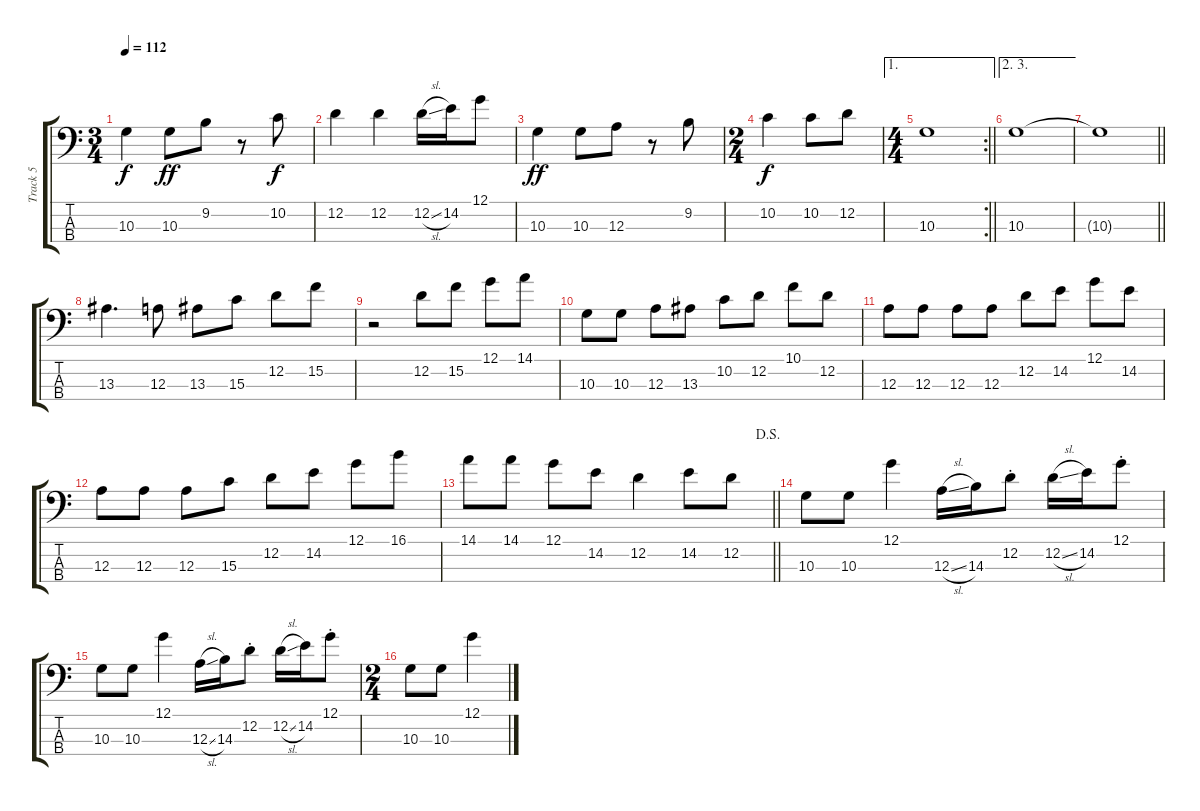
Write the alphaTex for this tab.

\track ("Track 5" "Track 5") {instrument electricbassfinger}
\staff {score tabs}
\tuning (G2 D2 A1 E1) {hide}
\ts (3 4)
\tempo 112
\clef f4
\ks c
10.3.4{dy f} 10.3.8{dy ff} 9.2.8 r.8 10.2.8{dy f} |
12.2.4 12.2.4 12.2{sl}.16 14.2.16 12.1.8 |
10.3.4{dy ff} 10.3.8 12.3.8 r.8 9.2.8 |
\ts (2 4)
10.2.4{dy f} 10.2.8 12.2.8 |
\ae 1
\rc 2
\ts (4 4)
\barLineRight lightlight
10.3.1 |
\ae (2 3)
10.3.1 |
\barLineRight lightlight
10.3{t}.1 |
13.3.4{d} 12.3.8 13.3.8 15.3.8 12.2.8 15.2.8 |
r.2 12.2.8 15.2.8 12.1.8 14.1.8 |
10.3.8 10.3.8 12.3.8 13.3.8 10.2.8 12.2.8 10.1.8 12.2.8 |
12.3.8 12.3.8 12.3.8 12.3.8 12.2.8 14.2.8 12.1.8 14.2.8 |
12.3.8 12.3.8 12.3.8 15.3.8 12.2.8 14.2.8 12.1.8 16.1.8 |
\jump dalsegno
\barLineRight lightlight
14.1.8 14.1.8 12.1.8 14.2.8 12.2.4 14.2.8 12.2.8 |
10.3.8 10.3.8 12.1.4 12.3{sl}.16 14.3.16 12.2{st}.8 12.2{sl}.16 14.2.16 12.1{st}.8 |
10.3.8 10.3.8 12.1.4 12.3{sl}.16 14.3.16 12.2{st}.8 12.2{sl}.16 14.2.16 12.1{st}.8 |
\ts (2 4)
10.3.8 10.3.8 12.1.4
